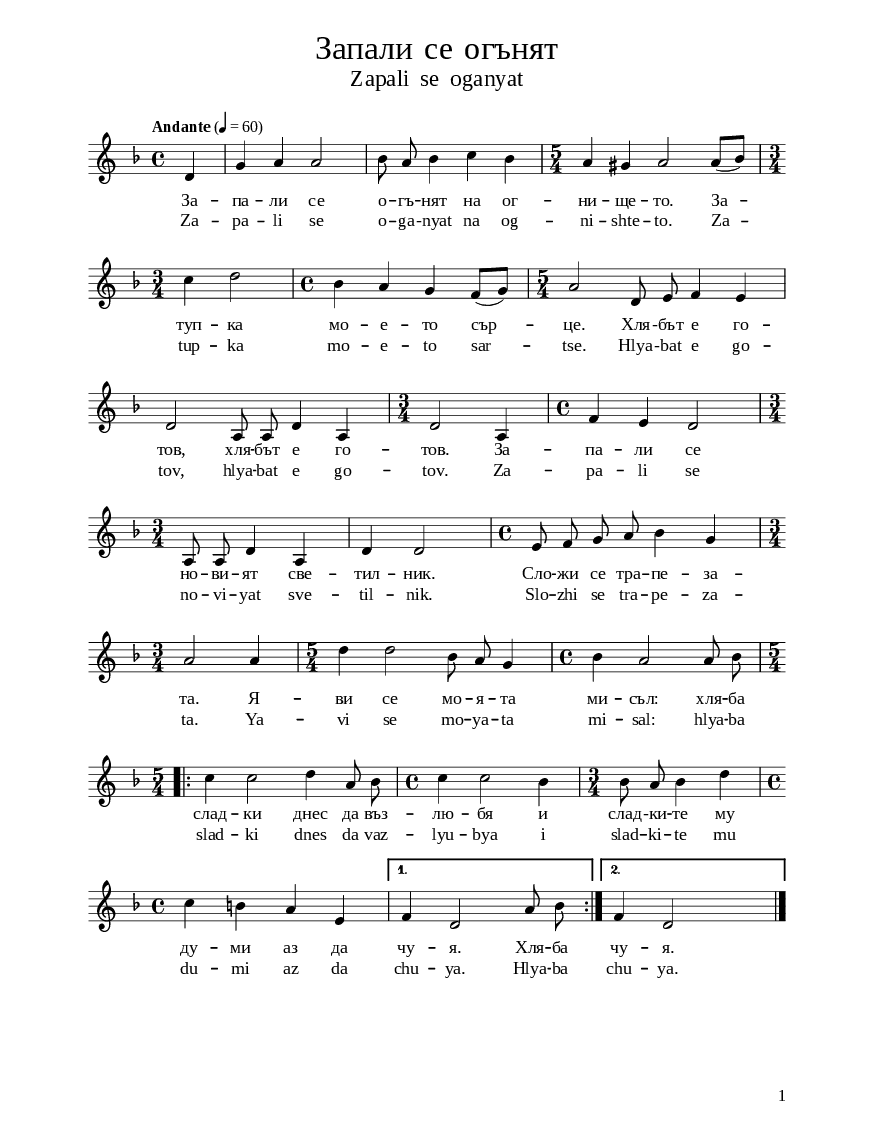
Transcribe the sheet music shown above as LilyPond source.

\version "2.22.0"

\paper {
  #(set-paper-size "a5")
}

\bookpart {
\paper {
  print-all-headers = ##t
  print-page-number = ##t
  print-first-page-number = ##t

  % put page numbers on the bottom
  oddHeaderMarkup = \markup ""
  evenHeaderMarkup = \markup ""
  oddFooterMarkup = \markup
    \fill-line {
      ""
      \on-the-fly #print-page-number-check-first \fromproperty #'page:page-number-string
    }
  evenFooterMarkup = \markup
    \fill-line {
      \on-the-fly #print-page-number-check-first \fromproperty #'page:page-number-string
      ""
    }

  left-margin = 1.5\cm
  right-margin = 1.5\cm
  top-margin = 1.6\cm
  bottom-margin = 1.2\cm
  ragged-bottom = ##t % do not spread the staves to fill the whole vertical space

  % change lyrics and titles font (affects notes also)
  fonts =
    #(make-pango-font-tree
     "Times New Roman"
     "DejaVu Sans"
     "DejaVu Sans Mono"
     (/ (* staff-height pt) 3.6))

  % change distance between staves
  system-system-spacing =
    #'((basic-distance . 12)
       (minimum-distance . 6)
       (padding . 1)
       (stretchability . 12))
}

\header {
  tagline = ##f
}

\score{
  \layout { 
    indent = 0.0\cm % remove first line indentation
    ragged-last = ##f % do not spread last line to fill the whole space
    \context {
      \Score
      \omit BarNumber %remove bar numbers
    } % context

    \context { % change staff size
      \Staff
      fontSize = #+0 % affects notes size only
      \override StaffSymbol #'staff-space = #(magstep -3)
      \override StaffSymbol #'thickness = #0.5
      \override BarLine #'hair-thickness = #1
      %\override StaffSymbol #'ledger-line-thickness = #'(0 . 0)
    }

    \context { % adjust space between staff and lyrics and between the two lyric lines
      \Lyrics
      \override VerticalAxisGroup.nonstaff-relatedstaff-spacing = #'((basic-distance . 4.5))
      \override VerticalAxisGroup.nonstaff-nonstaff-spacing = #'((minimum-distance . 2))
    }
  } % layout

   \new Voice \absolute  {
    \clef treble
    \key d \minor
    \time 4/4 
    \tempo \markup { % make tempo note smaller
      \concat { "Andante " \normal-text { "(" }
          \teeny \general-align #Y #DOWN \note {4} #0.8
          \normal-text { " = 60)" }
      }
    }  
  
\autoBeamOff	
\partial 4
 
 d'4 | g'4 a' a'2 | bes'8 a' bes'4 c'' bes' | \time 5/4  a'4 gis' a'2 a'8 [( bes' )] \break |

\time 3/4  c''4 d''2 | \time 4/4  bes'4 a' g' f'8 [( g' )] | \time 5/4  a'2 d'8 e' f'4 e' \break | 
  
 \autoBeamOff d'2 a8 a d'4 a |  \time 3/4  d'2 a4 |  \time 4/4  f'4 e' d'2 \break |

 \time 3/4  a8 a d'4 a | d'4 d'2 | \time 4/4  e'8 f' g' a' bes'4 g' \break | 
  
  \time 3/4  a'2 a'4 |  \time 5/4  d''4 d''2 bes'8 a' g'4 | \time 4/4  bes'4 a'2 a'8 bes' \break |

\time 5/4  \repeat volta 2 { c''4 c''2 d''4 a'8 bes' | \time 4/4  c''4 c''2 bes'4 | \time 3/4  bes'8 a' bes'4 d'' \break |

\time 4/4  c''4 b' a' e' } \alternative { { | f'4 d'2 a'8 bes' | } {  f'4 d'2 s4 } } \bar "|."
  }
  
 \addlyrics {
  За -- па --
  ли се о -- гъ -- нят на ог -- ни -- ще -- то.
  За -- туп -- ка мо -- е -- то сър -- це. Хля --
  "-бът" е го -- тов, хля -- бът е го -- тов. За --
  па -- ли се но -- ви -- ят све -- тил -- ник.
  Сло -- жи се тра -- пе -- за -- та. Я -- ви се
  мо -- я -- та ми -- съл: хля -- ба слад -- ки
  днес да въз -- лю -- бя и слад -- "-ки" -- те му
  ду -- ми аз да чу -- я. Хля -- ба чу -- я.
  }

  \addlyrics {
  Za -- pa --
  li se o -- ga -- "-nyat" na og -- ni -- shte -- to.
  Za -- tup -- ka mo -- e -- to sar -- tse. Hlya --
  "-bat" e go -- tov, hlya -- bat e go -- tov. Za --
  pa -- li se no -- vi -- yat sve -- til -- nik.
  Slo -- zhi se tra -- pe -- za -- ta. Ya -- vi se
  mo -- ya -- ta mi -- sal: hlya -- ba slad -- ki
  dnes da vaz -- lyu -- bya i slad -- ki -- te mu
  du -- mi az da chu -- ya. Hlya -- ba chu -- ya.
  }
  
  \header {
    title = \markup \column \normal-text \fontsize #2.5 {
              \center-align
              \line { Запали се огънят }
              \vspace #-0.6
              \center-align
              \line \fontsize #-3 {Zapali se oganyat }
              \vspace #-0.8
              \center-align
              \line \fontsize #-3 { " " }
            }
  }
  
  
  
  \midi{}

} % score





\pageBreak

% include foreign translation(s) of the song
\version "2.22.0"

\markup \fill-line { \fontsize #6 "Das Feuer entzündete sich" }
\markup \null
\markup \null
\markup \fontsize #+2.5 {
    \hspace #10
    \override #'(baseline-skip . 2)
    
        \column {
     \line { " " }      
 \line { " "Das Feuer der Feuerstelle entzündete sich.  }

 \line { " "Mein Herz begann zu schlagen, das Brot ist bereit.  }

 \line { " "Das Brot ist bereit, der neue Leuchter wurde anzündet.  }

 \line { " "Der Tisch ist gedeckt, mein Gedanke ist erschienen.  }

 \line { " "Möge ich heute das wohlschmeckende Brot lieben   }

 \line { " "und seine süßen Worte hören.   }
      
       
    }
    
    
}
    


} % bookpart
